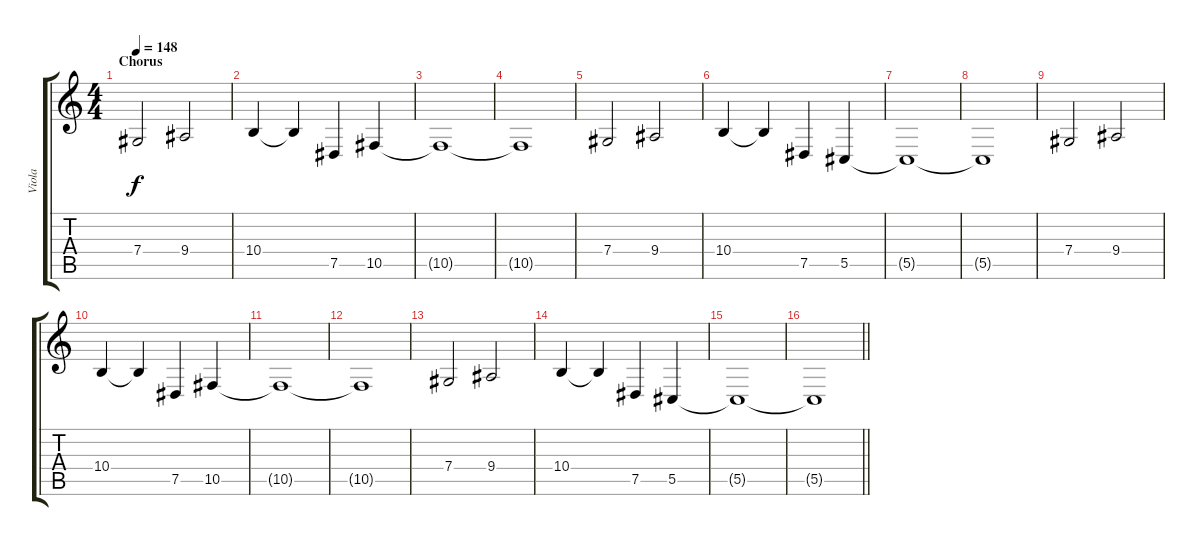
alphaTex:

\track ("Viola" "Viola") {instrument viola}
\staff {score tabs}
\tuning (Eb4 Bb3 Gb3 Db3 Ab2 Db2) {hide}
\ts (4 4)
\section ("" "Chorus")
\tempo 148
\clef g2
\ks c
7.4.2{dy f} 9.4.2 |
10.4.4 10.4{t}.4 7.5.4 10.5.4 |
10.5{t}.1 |
10.5{t}.1 |
7.4.2 9.4.2 |
10.4.4 10.4{t}.4 7.5.4 5.5.4 |
5.5{t}.1 |
5.5{t}.1 |
7.4.2 9.4.2 |
10.4.4 10.4{t}.4 7.5.4 10.5.4 |
10.5{t}.1 |
10.5{t}.1 |
7.4.2 9.4.2 |
10.4.4 10.4{t}.4 7.5.4 5.5.4 |
5.5{t}.1 |
\barLineRight lightlight
5.5{t}.1
